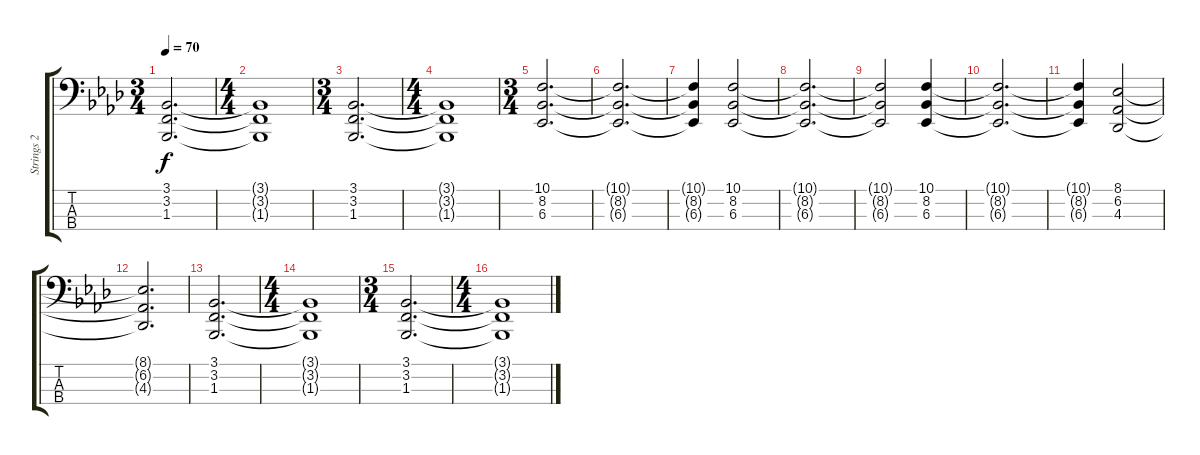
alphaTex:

\track ("Strings 2" "Strings 2") {instrument stringensemble2}
\staff {score tabs}
\tuning (G2 D2 A1 Eb1) {hide}
\ts (3 4)
\tempo 70
\clef f4
\ks ab
(3.1 3.2 1.3).2{d dy f} |
\ts (4 4)
(3.1{t} 3.2{t} 1.3{t}).1 |
\ts (3 4)
(3.1 3.2 1.3).2{d} |
\ts (4 4)
(3.1{t} 3.2{t} 1.3{t}).1 |
\ts (3 4)
(10.1 8.2 6.3).2{d} |
(10.1{t} 8.2{t} 6.3{t}).2{d} |
(10.1{t} 8.2{t} 6.3{t}).4 (10.1 8.2 6.3).2 |
(10.1{t} 8.2{t} 6.3{t}).2{d} |
(10.1{t} 8.2{t} 6.3{t}).2 (10.1 8.2 6.3).4 |
(10.1{t} 8.2{t} 6.3{t}).2{d} |
(10.1{t} 8.2{t} 6.3{t}).4 (8.1 6.2 4.3).2 |
(8.1{t} 6.2{t} 4.3{t}).2{d} |
(3.1 3.2 1.3).2{d} |
\ts (4 4)
(3.1{t} 3.2{t} 1.3{t}).1 |
\ts (3 4)
(3.1 3.2 1.3).2{d} |
\ts (4 4)
(3.1{t} 3.2{t} 1.3{t}).1
